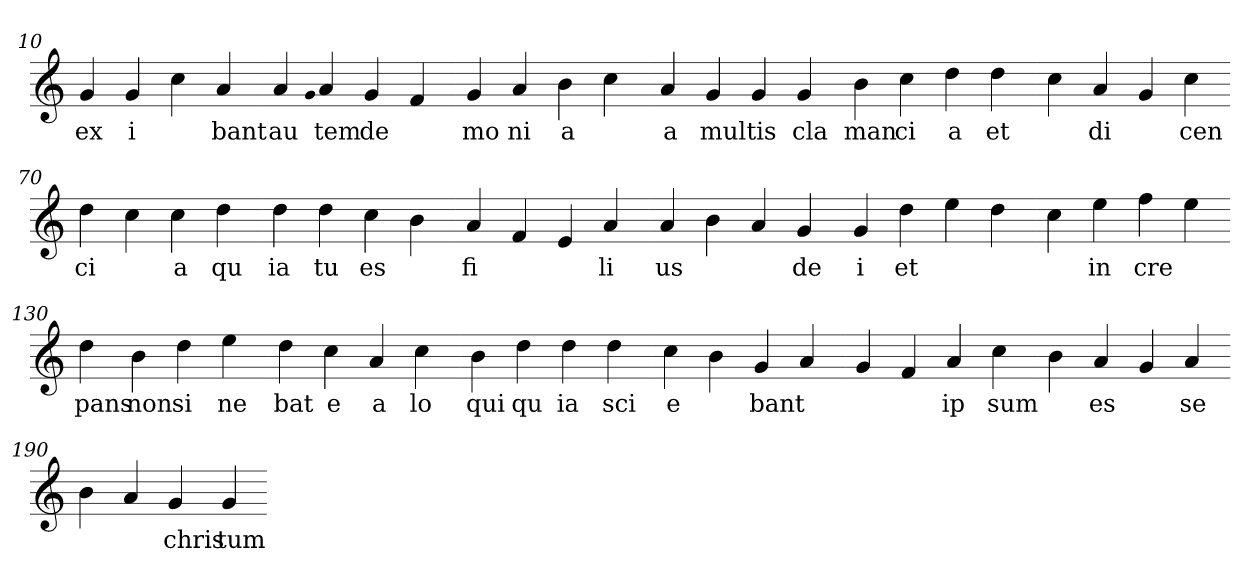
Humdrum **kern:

**kern	**text
*part1	*part1
*staff1	*staff1
*clefG2	*
=10.	=10.
4g	ex
4g	i
4cc	.
4a	bant
=20.-	=20.-
4a	au
qqg	.
4a	tem
4g	de
4f	.
=30.-	=30.-
4g	mo
4a	ni
4b	a
4cc	.
=40.-	=40.-
4a	a
4g	mul
4g	tis
4g	cla
=50.-	=50.-
4b	man
4cc	ci
4dd	a
4dd	et
=60.-	=60.-
4cc	.
4a	di
4g	.
4cc	cen
=70.-	=70.-
4dd	ci
4cc	.
4cc	a
4dd	qu
=80.-	=80.-
4dd	ia
4dd	tu
4cc	es
4b	.
=90.-	=90.-
4a	fi
4f	.
4e	.
4a	li
=100.-	=100.-
4a	us
4b	.
4a	.
4g	de
=110.-	=110.-
4g	i
4dd	et
4ee	.
4dd	.
=120.-	=120.-
4cc	.
4ee	in
4ff	cre
4ee	.
=130.-	=130.-
4dd	pans
4b	non
4dd	si
4ee	ne
=140.-	=140.-
4dd	bat
4cc	e
4a	a
4cc	lo
=150.-	=150.-
4b	qui
4dd	qu
4dd	ia
4dd	sci
=160.-	=160.-
4cc	e
4b	.
4g	bant
4a	.
=170.-	=170.-
4g	.
4f	.
4a	ip
4cc	sum
=180.-	=180.-
4b	.
4a	es
4g	.
4a	se
=190.-	=190.-
4b	.
4a	.
4g	chris
4g	tum
=-	=-
*-	*-
